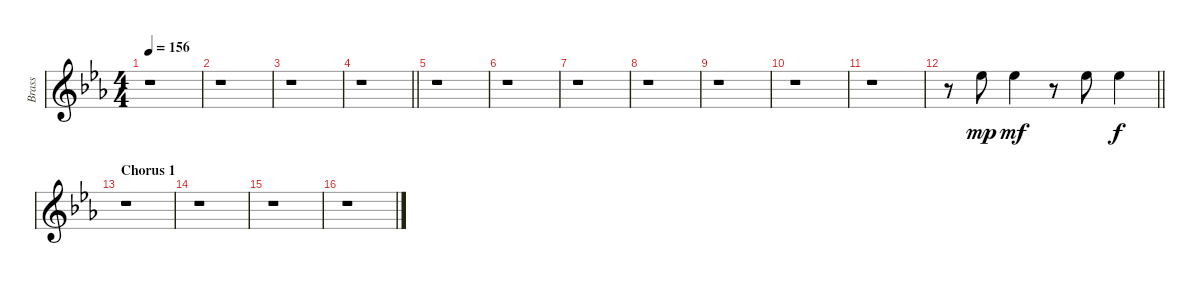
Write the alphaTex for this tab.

\track ("Brass" "Brass") {instrument tuba}
\staff {score}
\tuning (D4 A3 F3 C3 G2 D2) {hide}
\ts (4 4)
\tempo 156
\clef g2
\ks cminor
r.1{dy mf} |
r.1 |
r.1 |
\barLineRight lightlight
r.1 |
r.1 |
r.1 |
r.1 |
r.1 |
r.1 |
r.1 |
r.1 |
\barLineRight lightlight
r.8 13.1.8{dy mp} 13.1.4{dy mf} r.8 13.1.8 13.1.4{dy f} |
\section ("" "Chorus 1")
r.1 |
r.1 |
r.1 |
r.1
